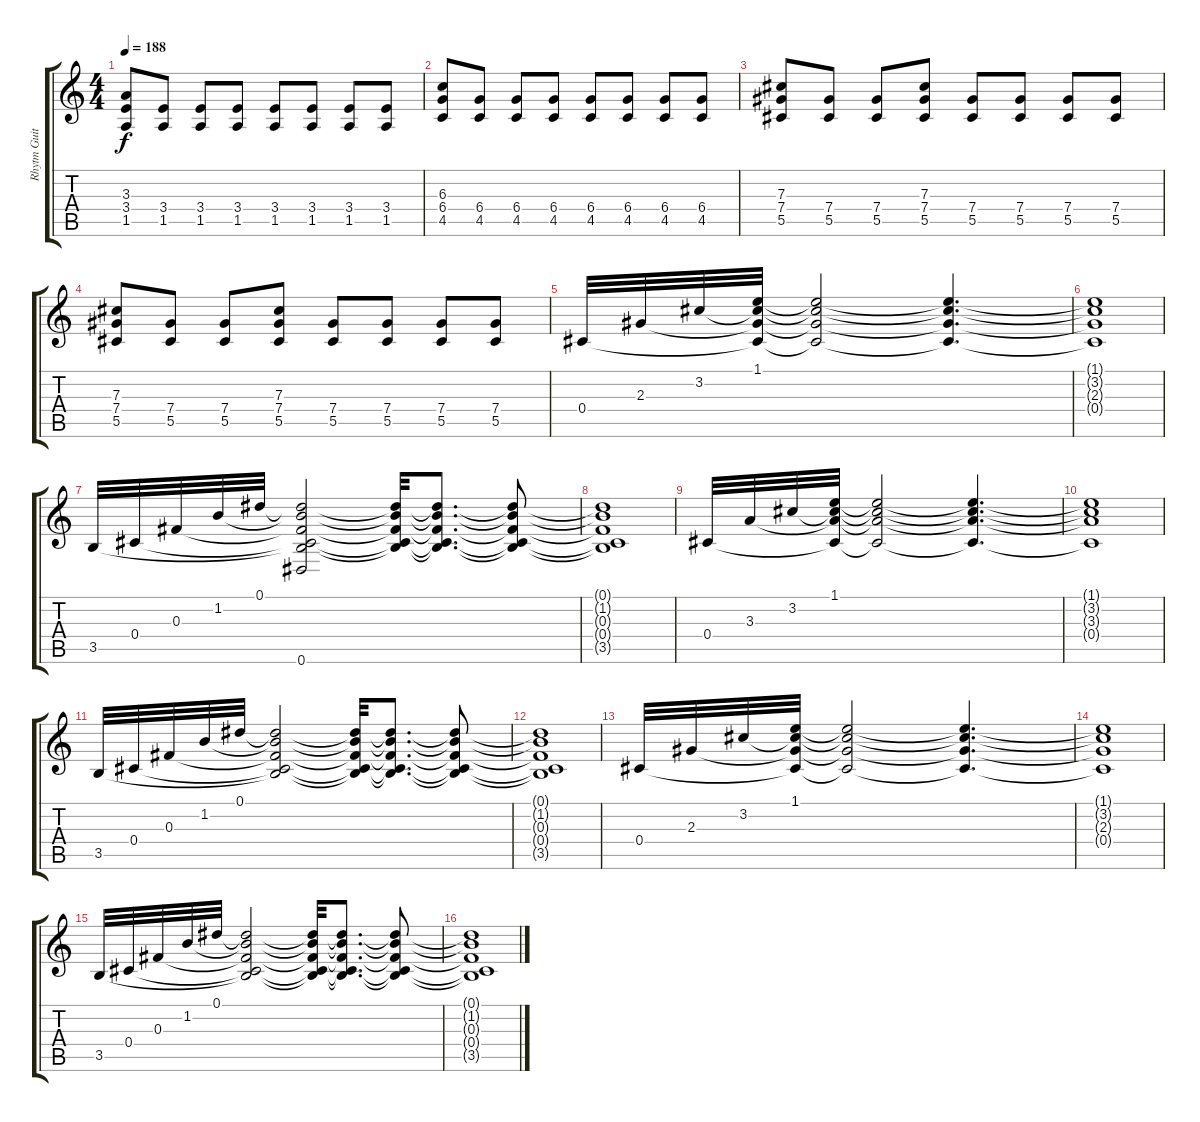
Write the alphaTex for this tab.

\track ("Rhytm Guitar" "Rhytm Guit") {instrument distortionguitar}
\staff {score tabs}
\tuning (Eb4 Bb3 Gb3 Db3 Ab2 Eb2) {hide}
\ts (4 4)
\tempo 188
\clef g2
\ks c
(3.3 3.4 1.5).8{dy f} (3.4 1.5).8 (3.4 1.5).8 (3.4 1.5).8 (3.4 1.5).8 (3.4 1.5).8 (3.4 1.5).8 (3.4 1.5).8 |
(6.3 6.4 4.5).8 (6.4 4.5).8 (6.4 4.5).8 (6.4 4.5).8 (6.4 4.5).8 (6.4 4.5).8 (6.4 4.5).8 (6.4 4.5).8 |
(7.3 7.4 5.5).8 (7.4 5.5).8 (7.4 5.5).8 (7.3 7.4 5.5).8 (7.4 5.5).8 (7.4 5.5).8 (7.4 5.5).8 (7.4 5.5).8 |
(7.3 7.4 5.5).8 (7.4 5.5).8 (7.4 5.5).8 (7.3 7.4 5.5).8 (7.4 5.5).8 (7.4 5.5).8 (7.4 5.5).8 (7.4 5.5).8 |
0.4.32{instrument electricguitarclean} 2.3.32 3.2.32 (1.1 3.2{t} 2.3{t} 0.4{t}).32 (1.1{t} 3.2{t} 2.3{t} 0.4{t}).2 (1.1{t} 3.2{t} 2.3{t} 0.4{t}).4{d} |
(1.1{t} 3.2{t} 2.3{t} 0.4{t}).1 |
3.5.32 0.4.32 0.3.32 1.2.32 0.1.32 (0.1{t} 1.2{t} 0.3{t} 0.4{t} 3.5{t} 0.6).2 (0.1{t} 1.2{t} 0.3{t} 0.4{t} 3.5{t}).32 (0.1{t} 1.2{t} 0.3{t} 0.4{t} 3.5{t}).8{d} (0.1{t} 1.2{t} 0.3{t} 0.4{t} 3.5{t}).8 |
(0.1{t} 1.2{t} 0.3{t} 0.4{t} 3.5{t}).1 |
0.4.32 3.3.32 3.2.32 (1.1 3.2{t} 3.3{t} 0.4{t}).32 (1.1{t} 3.2{t} 3.3{t} 0.4{t}).2 (1.1{t} 3.2{t} 3.3{t} 0.4{t}).4{d} |
(1.1{t} 3.2{t} 3.3{t} 0.4{t}).1 |
3.5.32 0.4.32 0.3.32 1.2.32 0.1.32 (0.1{t} 1.2{t} 0.3{t} 0.4{t} 3.5{t}).2 (0.1{t} 1.2{t} 0.3{t} 0.4{t} 3.5{t}).32 (0.1{t} 1.2{t} 0.3{t} 0.4{t} 3.5{t}).8{d} (0.1{t} 1.2{t} 0.3{t} 0.4{t} 3.5{t}).8 |
(0.1{t} 1.2{t} 0.3{t} 0.4{t} 3.5{t}).1 |
0.4.32 2.3.32 3.2.32 (1.1 3.2{t} 2.3{t} 0.4{t}).32 (1.1{t} 3.2{t} 2.3{t} 0.4{t}).2 (1.1{t} 3.2{t} 2.3{t} 0.4{t}).4{d} |
(1.1{t} 3.2{t} 2.3{t} 0.4{t}).1 |
3.5.32 0.4.32 0.3.32 1.2.32 0.1.32 (0.1{t} 1.2{t} 0.3{t} 0.4{t} 3.5{t}).2 (0.1{t} 1.2{t} 0.3{t} 0.4{t} 3.5{t}).32 (0.1{t} 1.2{t} 0.3{t} 0.4{t} 3.5{t}).8{d} (0.1{t} 1.2{t} 0.3{t} 0.4{t} 3.5{t}).8 |
(0.1{t} 1.2{t} 0.3{t} 0.4{t} 3.5{t}).1
